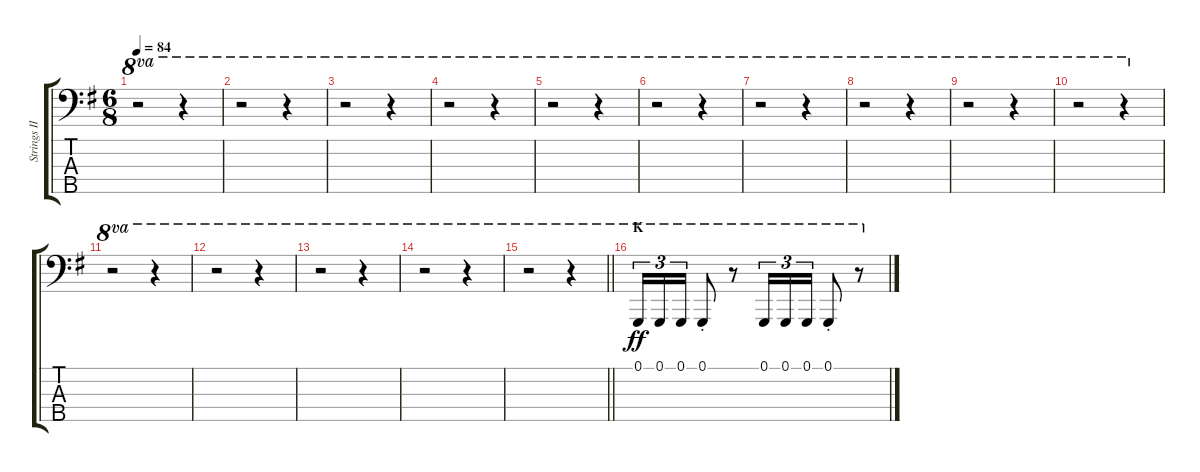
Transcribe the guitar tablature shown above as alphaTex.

\track ("Strings III" "Strings II") {instrument stringensemble1}
\staff {score tabs}
\tuning (G2 D2 A1 E1 B0) {hide}
\ts (6 8)
\tempo 84
\clef f4
\ks g
r.2{ot 8va dy ff} r.4{ot 8va} |
r.2{ot 8va} r.4{ot 8va} |
r.2{ot 8va} r.4{ot 8va} |
r.2{ot 8va} r.4{ot 8va} |
r.2{ot 8va} r.4{ot 8va} |
r.2{ot 8va} r.4{ot 8va} |
r.2{ot 8va} r.4{ot 8va} |
r.2{ot 8va} r.4{ot 8va} |
r.2{ot 8va} r.4{ot 8va} |
r.2{ot 8va} r.4{ot 8va} |
r.2{ot 8va} r.4{ot 8va} |
r.2{ot 8va} r.4{ot 8va} |
r.2{ot 8va} r.4{ot 8va} |
r.2{ot 8va} r.4{ot 8va} |
\barLineRight lightlight
r.2{ot 8va} r.4{ot 8va} |
\section ("" "K")
0.1.16{tu (3 2) ot 8va} 0.1.16{tu (3 2) ot 8va} 0.1.16{tu (3 2) ot 8va} 0.1{st}.8{ot 8va} r.8{ot 8va} 0.1.16{tu (3 2) ot 8va} 0.1.16{tu (3 2) ot 8va} 0.1.16{tu (3 2) ot 8va} 0.1{st}.8{ot 8va} r.8{ot 8va}
